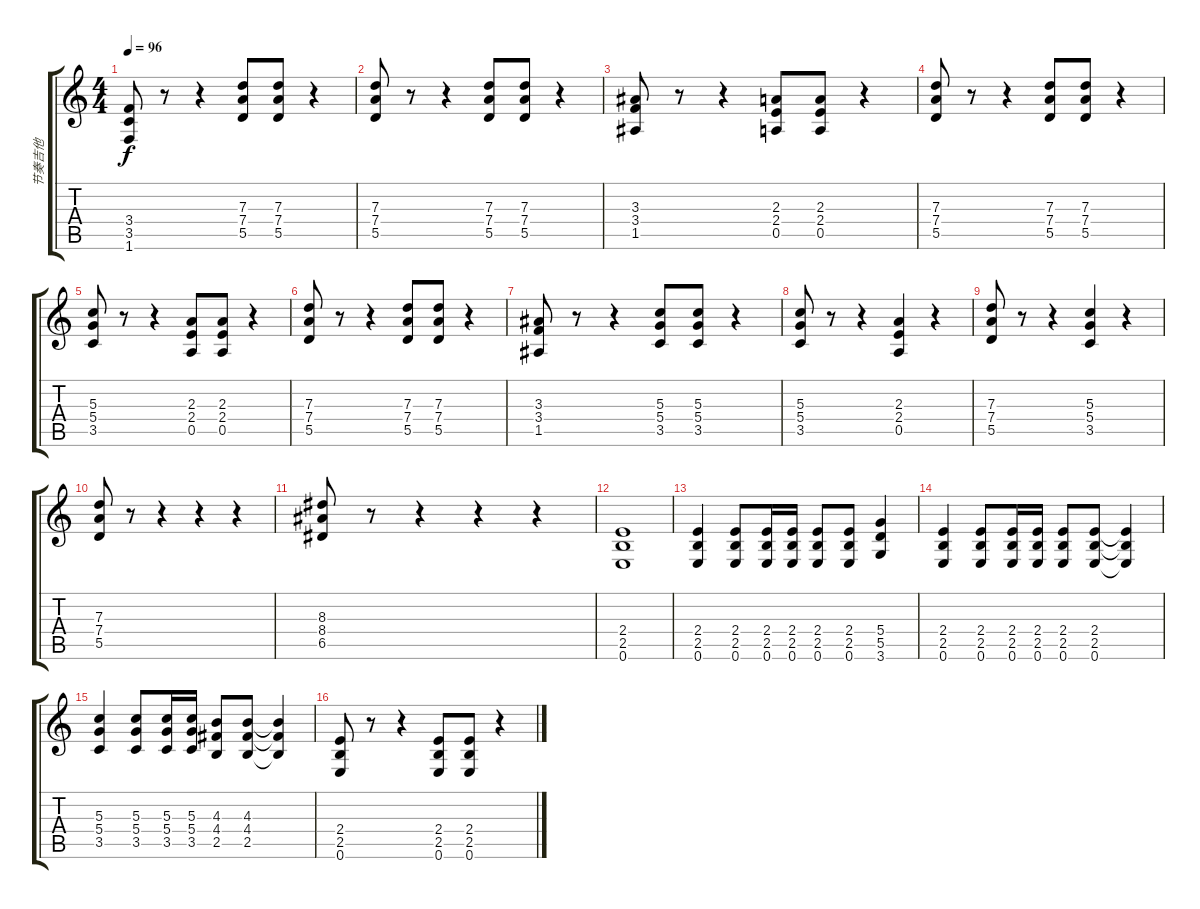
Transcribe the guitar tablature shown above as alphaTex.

\track ("节奏吉他" "节奏吉他") {instrument distortionguitar}
\staff {score tabs}
\tuning (E4 B3 G3 D3 A2 E2) {hide}
\ts (4 4)
\tempo 96
\clef g2
\ks c
(3.4 3.5 1.6).8{dy f} r.8 r.4 (7.3 7.4 5.5).8 (7.3 7.4 5.5).8 r.4 |
(7.3 7.4 5.5).8 r.8 r.4 (7.3 7.4 5.5).8 (7.3 7.4 5.5).8 r.4 |
(3.3 3.4 1.5).8 r.8 r.4 (2.3 2.4 0.5).8 (2.3 2.4 0.5).8 r.4 |
(7.3 7.4 5.5).8 r.8 r.4 (7.3 7.4 5.5).8 (7.3 7.4 5.5).8 r.4 |
(5.3 5.4 3.5).8 r.8 r.4 (2.3 2.4 0.5).8 (2.3 2.4 0.5).8 r.4 |
(7.3 7.4 5.5).8 r.8 r.4 (7.3 7.4 5.5).8 (7.3 7.4 5.5).8 r.4 |
(3.3 3.4 1.5).8 r.8 r.4 (5.3 5.4 3.5).8 (5.3 5.4 3.5).8 r.4 |
(5.3 5.4 3.5).8 r.8 r.4 (2.3 2.4 0.5).4 r.4 |
(7.3 7.4 5.5).8 r.8 r.4 (5.3 5.4 3.5).4 r.4 |
(7.3 7.4 5.5).8 r.8 r.4 r.4 r.4 |
(8.3 8.4 6.5).8 r.8 r.4 r.4 r.4 |
(2.4 2.5 0.6).1 |
(2.4 2.5 0.6).4 (2.4 2.5 0.6).8 (2.4 2.5 0.6).16 (2.4 2.5 0.6).16 (2.4 2.5 0.6).8 (2.4 2.5 0.6).8 (5.4 5.5 3.6).4 |
(2.4 2.5 0.6).4 (2.4 2.5 0.6).8 (2.4 2.5 0.6).16 (2.4 2.5 0.6).16 (2.4 2.5 0.6).8 (2.4 2.5 0.6).8 (2.4{t} 2.5{t} 0.6{t}).4 |
(5.3 5.4 3.5).4 (5.3 5.4 3.5).8 (5.3 5.4 3.5).16 (5.3 5.4 3.5).16 (4.3 4.4 2.5).8 (4.3 4.4 2.5).8 (4.3{t} 4.4{t} 2.5{t}).4 |
(2.4 2.5 0.6).8 r.8 r.4 (2.4 2.5 0.6).8 (2.4 2.5 0.6).8 r.4
